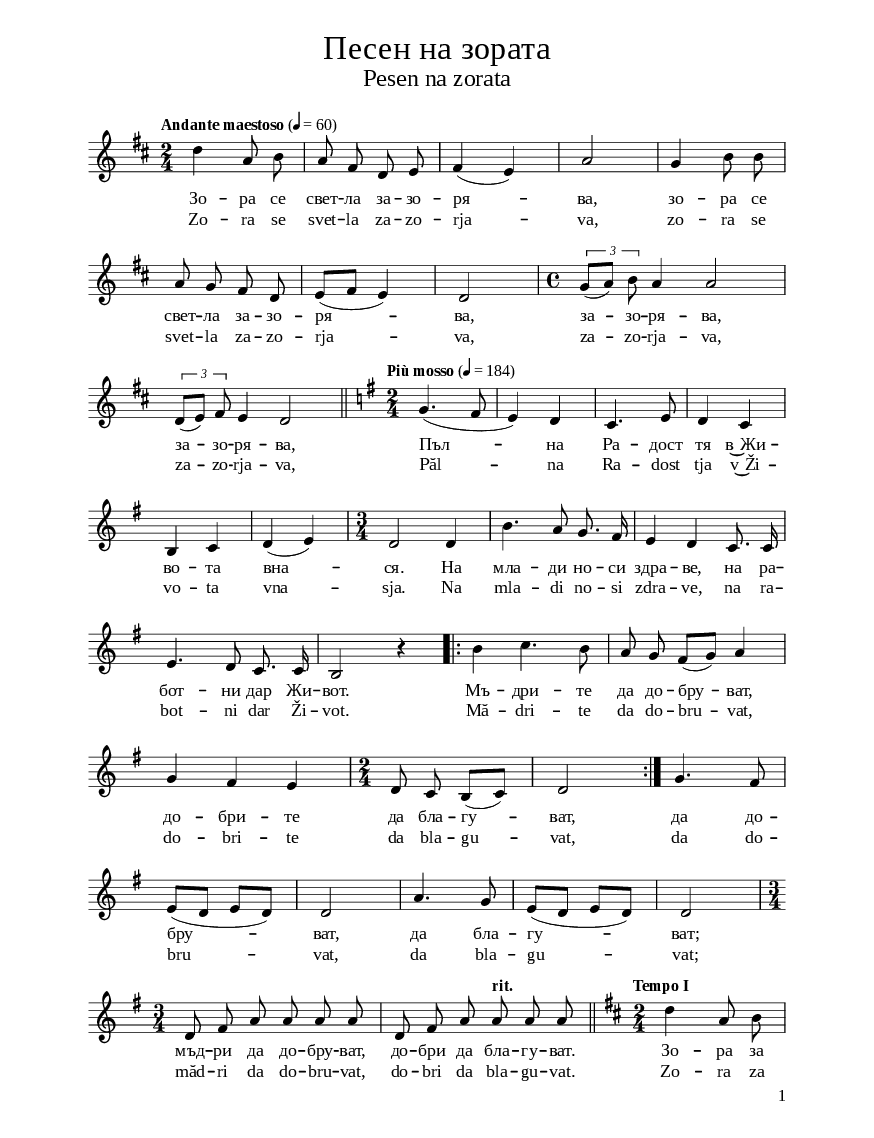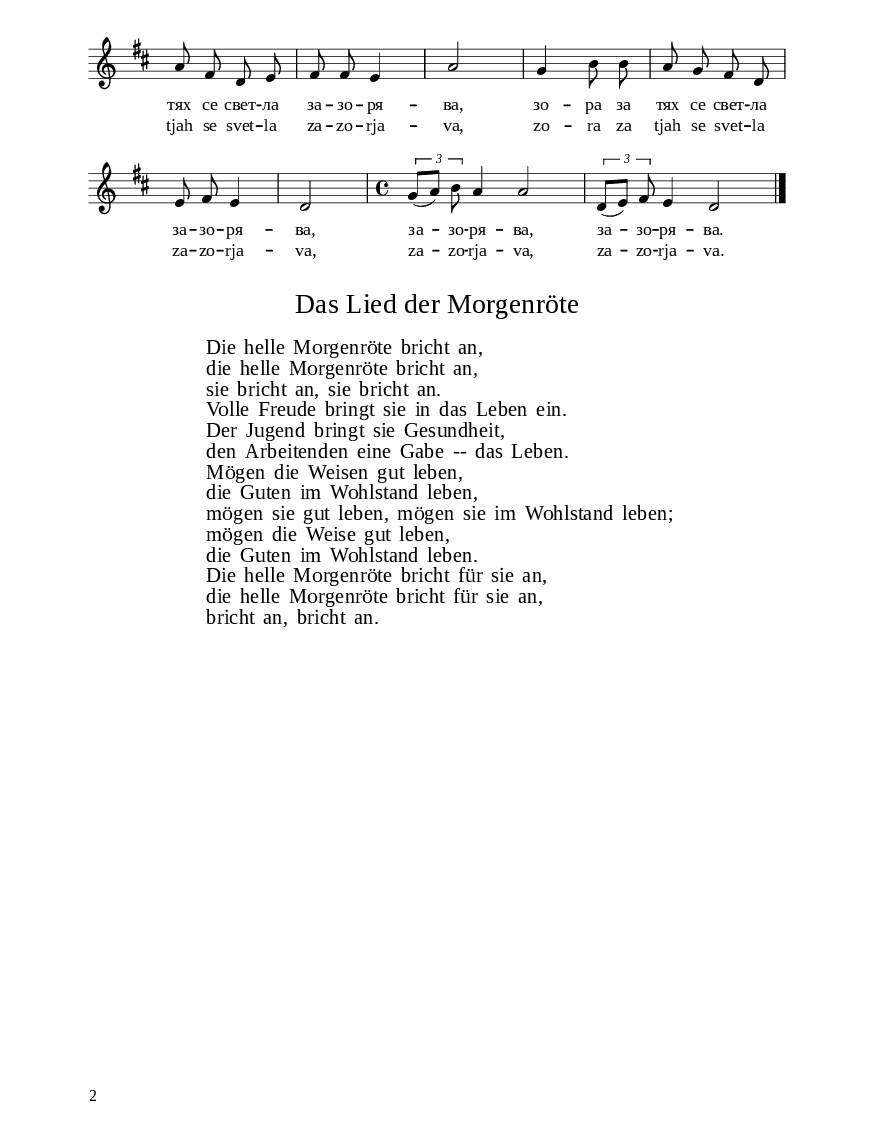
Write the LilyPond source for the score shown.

\version "2.24.2"

% include paper part and global functions
\include "include/globals.ily"

\bookpart {
  \label #'ref106
  \tocItem \markup "Песен на зората – Pesen na zorata"
  \include "include/bookpart-paper.ily"
  \score {
    \include "include/score-layout.ily"


    \new Voice \relative c' {
      \clef treble
      \key d \major
      \time 2/4
      \tempoFunc "Andante maestoso" 4 "60"
      \autoBeamOff


      \autoBeamOff
      d'4 a8 b8 | a8 fis8 d e | fis4 ( e4 ) | a2 | g4 b8 b| \break

      a8 g fis d | e [ ( fis ] e4 )  | d2 | \time 4/4 \tuplet 3/2 { { g8 [ (   a8 ) ] b8 } } a4 a2 \break

      \tuplet 3/2 {    { d,8 [( e8 )] } fis8 } e4 d2 \bar "||"  \key g \major \time 2/4
      \tempoFunc "Più mosso" 4 "184"
      g4. ( fis8 | e4 ) d4 | c4. e8 |  d4 c | \break

      b4 c | d (e) | \time 3/4 d2 d4 | b'4. a8 g8. fis16 | e4 d c8. c16  | \break

      e4. d8 c8. c16 | b2 r4 \bar ".|:"
      b'4 c4. b8 | a8 g fis [(g)] a4  \break

      g4 fis e | \time 2/4 d8 c b8 [(c8) ] | d2 |
      \bar ":|." g4. fis8 | \break

      e8 [( d ] e [d ]) | d2 | a'4. g8  |  e8 [( d8  ] e8 [d8 ]) | d2 | \break

      \time 3/4 d8 fis a a a a | d, fis a \tempo "rit." a a a \bar "||" \key d \major \time 2/4 \tempo "Tempo I" d4 a8 b | \break

      a8 fis d e | fis fis e4| a2 | g4 b8 b | a g fis d | \break

      e8 fis e4 | d2 | \time 4/4 \tuplet 3/2 { g8 [(a8)] b } a4 a2 | \tuplet 3/2 {d,8 [(e8)] fis8  }e4 d2 \bar "|."


    }

    \addlyrics {
      Зо -- ра се свет -- ла за -- зо -- ря -- ва,
      зо -- ра се свет -- ла за -- зо -- ря -- ва,
      за -- зо -- ря -- ва, за -- зо -- ря -- ва,

      Пъл -- на 	Pа -- дост тя в~Жи -- во -- та вна -- ся.

      На мла -- ди но -- си здра -- ве,

      на ра -- бот -- ни дар Жи -- вот.

      Мъ -- дри -- те да до -- бру -- ват,

      до -- бри -- те да бла -- гу -- ват,


      да до -- бру -- ват, да бла -- гу -- ват;

      мъд -- ри да до -- бру -- ват,

      до -- бри да бла -- гу -- ват.

      Зо -- ра за тях се свет -- ла за -- зо -- ря -- ва,

      зо -- ра за тях се свет -- ла за -- зо -- ря -- ва,

      за -- зо -- ря -- ва, за -- зо -- ря -- ва.
    }

    \addlyrics {
      Zo -- ra se svet -- la za -- zo -- rja -- va,
      zo -- ra se svet -- la za -- zo -- rja -- va,
      za -- zo -- rja -- va, za -- zo -- rja -- va,

      Păl -- na 	Ra -- dost tja v~Ži -- vo -- ta vna -- sja.

      Na mla -- di no -- si zdra -- ve,

      na ra -- bot -- ni dar Ži -- vot.

      Mă -- dri -- te da do -- bru -- vat,

      do -- bri -- te da bla -- gu -- vat,


      da do -- bru -- vat, da bla -- gu -- vat;

      măd -- ri da do -- bru -- vat,

      do -- bri da bla -- gu -- vat.

      Zo -- ra za tjah se svet -- la za -- zo -- rja -- va,

      zo -- ra za tjah se svet -- la za -- zo -- rja -- va,

      za -- zo -- rja -- va, za -- zo -- rja -- va.
    }


    \header {
      title = \titleFunc "Песен на зората" "Pesen na zorata"
    }

    \midi{}

  } % score

  %\markup \dc-two "D.C." "con repitione"


  % include foreign translation(s) of the song

  \version "2.24.0"

\markup \fill-line { \fontsize #deTitleFontSize "Das Lied der Morgenröte" }
\markup \null
\markup \null
\markup \fontsize #deCoupletFontSize {
  \hspace #10
  \override #`(baseline-skip . ,deCoupletBaselineSkip)

  \column {
    \line { " "Die helle Morgenröte bricht an,}

    \line { " "die helle Morgenröte bricht an,}

    \line { " "sie bricht an, sie bricht an.}

    \line { " "Volle Freude bringt sie in das Leben ein.}

    \line { " "Der Jugend bringt sie Gesundheit, }

    \line { " "den Arbeitenden eine Gabe -- das Leben. }

    \line { " "Mögen die Weisen gut leben, }

    \line { " "die Guten im Wohlstand leben,}

    \line { " "mögen sie gut leben, mögen sie im Wohlstand leben;}

    \line { " "mögen die Weise gut leben,}

    \line { " "die Guten im Wohlstand leben.}

    \line { " "Die helle Morgenröte bricht für sie an,}

    \line { " "die helle Morgenröte bricht für sie an, }

    \line { " "bricht an, bricht an. }




  }


}


} % bookpart
